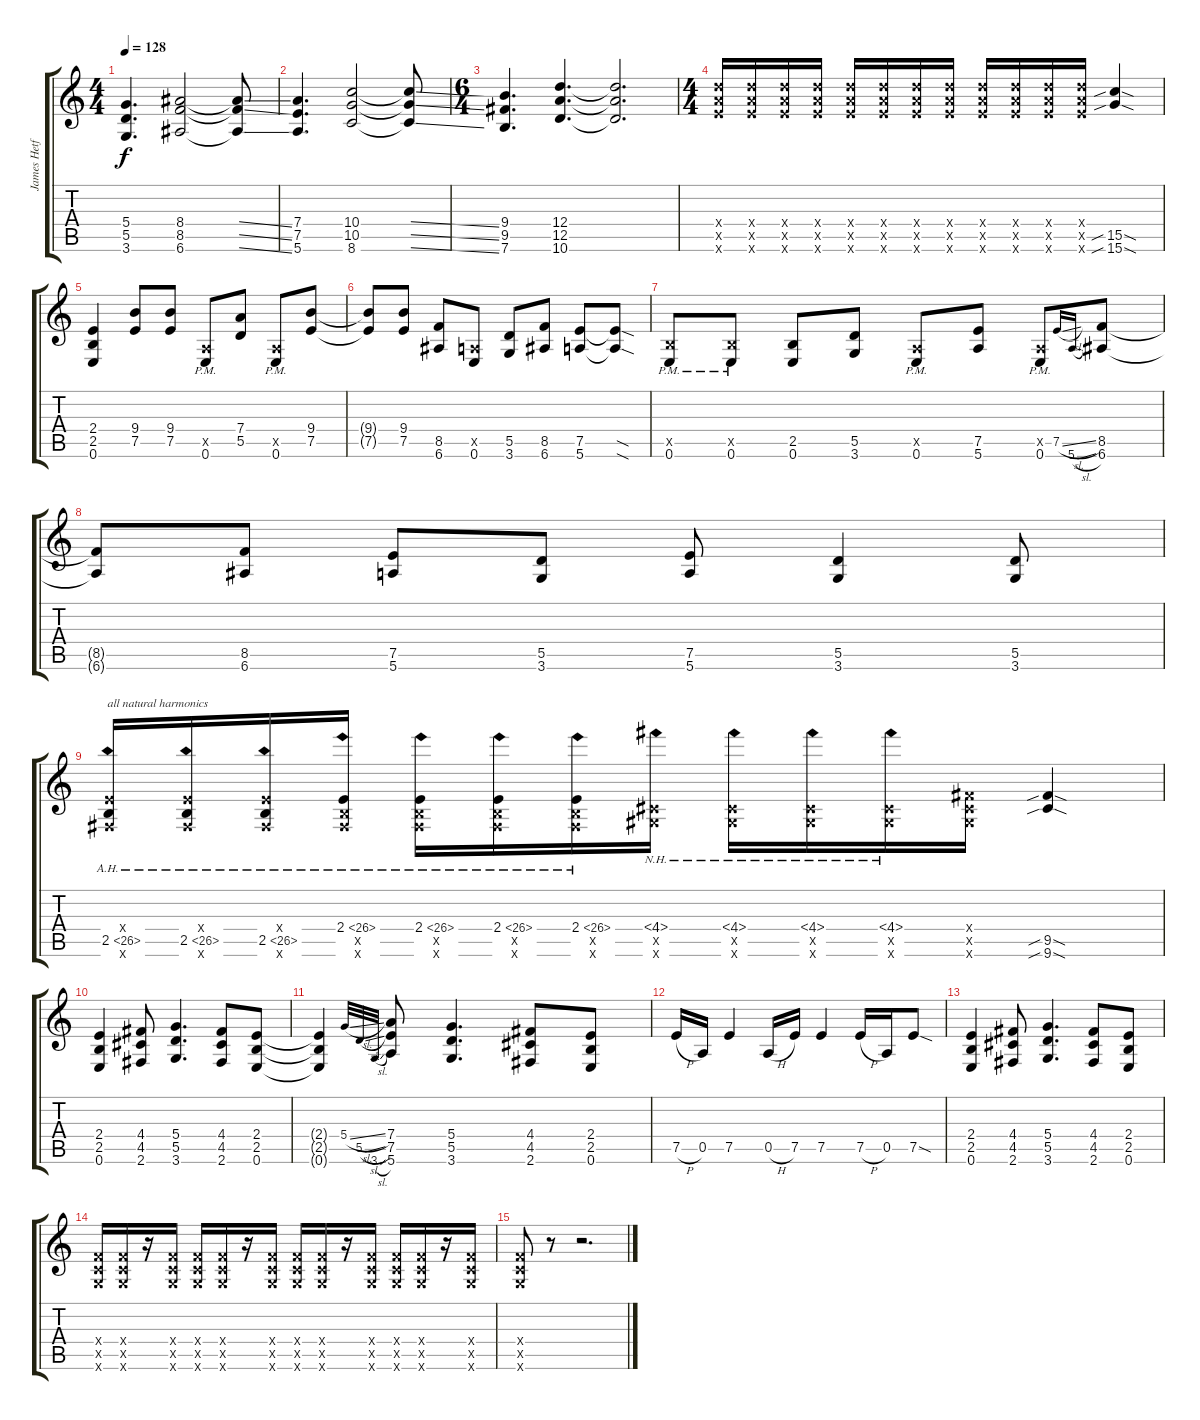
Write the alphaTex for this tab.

\track ("James Hetfield (Guitar Rhythm)" "James Hetf") {instrument distortionguitar}
\staff {score tabs}
\tuning (E4 B3 G3 D3 A2 E2) {hide}
\ts (4 4)
\tempo 128
\clef g2
\ks c
(5.4 5.5 3.6).4{d dy f} (8.4 8.5 6.6).2 (8.4{ss t} 8.5{ss t} 6.6{ss t}).8 |
(7.4 7.5 5.6).4{d} (10.4 10.5 8.6).2 (10.4{ss t} 10.5{ss t} 8.6{ss t}).8 |
\ts (6 4)
(9.4 9.5 7.6).4{d} (12.4 12.5 10.6).4{d} (12.4{t} 12.5{t} 10.6{t}).2{d} |
\ts (4 4)
(12.4{x} 12.5{x} 12.6{x}).16 (12.4{x} 12.5{x} 12.6{x}).16 (12.4{x} 12.5{x} 12.6{x}).16 (12.4{x} 12.5{x} 12.6{x}).16 (12.4{x} 12.5{x} 12.6{x}).16 (12.4{x} 12.5{x} 12.6{x}).16 (12.4{x} 12.5{x} 12.6{x}).16 (12.4{x} 12.5{x} 12.6{x}).16 (12.4{x} 12.5{x} 12.6{x}).16 (12.4{x} 12.5{x} 12.6{x}).16 (12.4{x} 12.5{x} 12.6{x}).16 (12.4{x} 12.5{x} 12.6{x}).16 (15.5{sib sod} 15.6{sib sod}).4 |
(2.4 2.5 0.6).4 (9.4 7.5).8 (9.4 7.5).8 (0.5{x} 0.6{pm}).8 (7.4 5.5).8 (0.5{x} 0.6{pm}).8 (9.4 7.5).8 |
(9.4{t} 7.5{t}).8 (9.4 7.5).8 (8.5 6.6).8 (0.5{x} 0.6).8 (5.5 3.6).8 (8.5 6.6).8 (7.5 5.6).8 (7.5{sod t} 5.6{sod t}).8 |
(2.5{x} 0.6{pm}).8 (2.5{x} 0.6{pm}).8 (2.5 0.6).8 (5.5 3.6).8 (0.5{x} 0.6{pm}).8 (7.5 5.6).8 (0.5{x} 0.6{pm}).8 7.5{sl}.16{gr onbeat} 5.6{sl}.16{gr onbeat} (8.5 6.6).8 |
(8.5{t} 6.6{t}).8 (8.5 6.6).8 (7.5 5.6).8 (5.5 3.6).8 (7.5 5.6).8 (5.5 3.6).4 (5.5 3.6).8 |
(2.4{x} 2.5{ah 24} 2.6{x}).16{txt "all natural harmonics"} (2.4{x} 2.5{ah 24} 2.6{x}).16 (2.4{x} 2.5{ah 24} 2.6{x}).16 (2.4{ah 24} 2.5{x} 2.6{x}).16 (2.4{ah 24} 2.5{x} 2.6{x}).16 (2.4{ah 24} 2.5{x} 2.6{x}).16 (2.4{ah 24} 2.5{x} 2.6{x}).16 (4.4{nh} 4.5{x} 4.6{x}).16 (4.4{nh} 4.5{x} 4.6{x}).16 (4.4{nh} 4.5{x} 4.6{x}).16 (4.4{nh} 4.5{x} 4.6{x}).16 (4.4{x} 4.5{x} 4.6{x}).16 (9.5{sib sod} 9.6{sib sod}).4 |
(2.4 2.5 0.6).4 (4.4 4.5 2.6).8 (5.4 5.5 3.6).4{d} (4.4 4.5 2.6).8 (2.4 2.5 0.6).8 |
(2.4{t} 2.5{t} 0.6{t}).4 5.4{sl}.32{gr onbeat} 5.5{sl}.32{gr onbeat} 3.6{sl}.32{gr onbeat} (7.4 7.5 5.6).8 (5.4 5.5 3.6).4{d} (4.4 4.5 2.6).8 (2.4 2.5 0.6).8 |
7.5{h}.16 0.5.16 7.5.4 0.5{h}.16 7.5.16 7.5.4 7.5{h}.16 0.5.16 7.5{sod}.8 |
(2.4 2.5 0.6).4 (4.4 4.5 2.6).8 (5.4 5.5 3.6).4{d} (4.4 4.5 2.6).8 (2.4 2.5 0.6).8 |
(3.4{x} 3.5{x} 3.6{x}).16 (3.4{x} 3.5{x} 3.6{x}).16 r.16 (3.4{x} 3.5{x} 3.6{x}).16 (3.4{x} 3.5{x} 3.6{x}).16 (3.4{x} 3.5{x} 3.6{x}).16 r.16 (3.4{x} 3.5{x} 3.6{x}).16 (3.4{x} 3.5{x} 3.6{x}).16 (3.4{x} 3.5{x} 3.6{x}).16 r.16 (3.4{x} 3.5{x} 3.6{x}).16 (3.4{x} 3.5{x} 3.6{x}).16 (3.4{x} 3.5{x} 3.6{x}).16 r.16 (3.4{x} 3.5{x} 3.6{x}).16 |
(3.4{x} 3.5{x} 3.6{x}).8 r.8 r.2{d}
